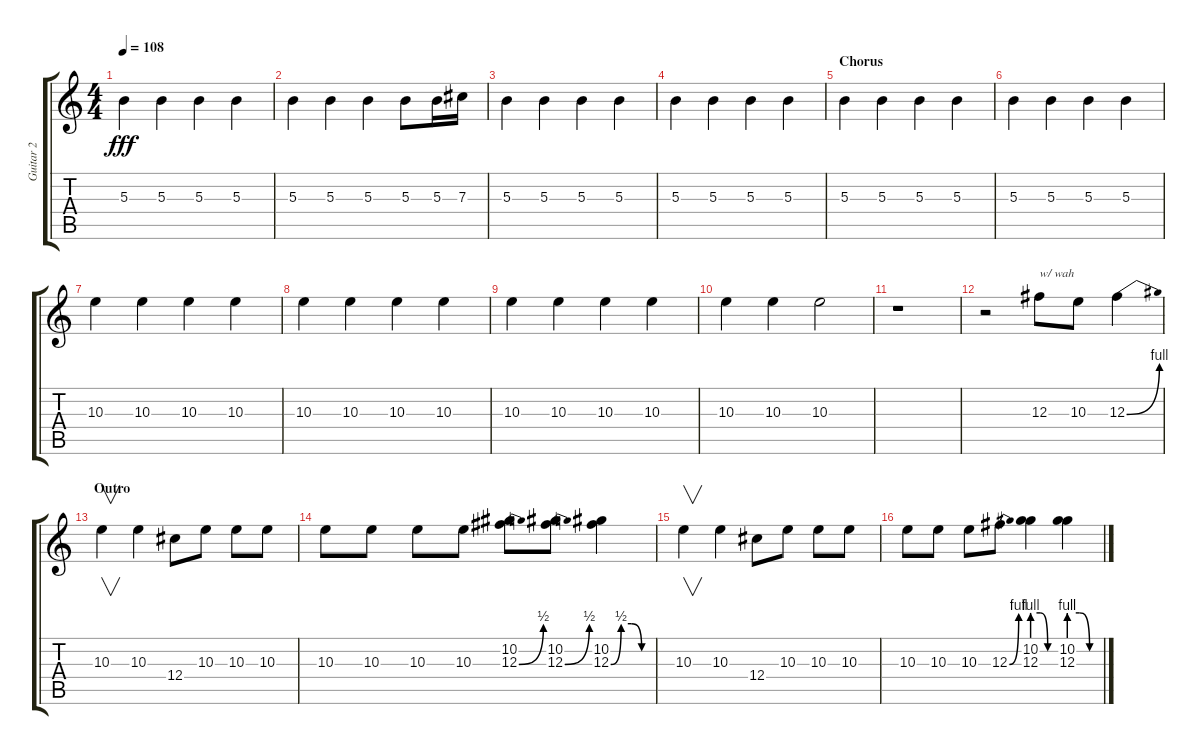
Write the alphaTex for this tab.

\track ("Guitar 2" "Guitar 2") {instrument distortionguitar}
\staff {score tabs}
\tuning (Eb4 Bb3 Gb3 Db3 Ab2 Eb2) {hide}
\ts (4 4)
\tempo 108
\clef g2
\ks c
5.3.4{dy fff} 5.3.4 5.3.4 5.3.4 |
5.3.4 5.3.4 5.3.4 5.3.8 5.3.16 7.3.16 |
5.3.4 5.3.4 5.3.4 5.3.4 |
5.3.4 5.3.4 5.3.4 5.3.4 |
\section ("" "Chorus")
5.3.4 5.3.4 5.3.4 5.3.4 |
5.3.4 5.3.4 5.3.4 5.3.4 |
10.3.4 10.3.4 10.3.4 10.3.4 |
10.3.4 10.3.4 10.3.4 10.3.4 |
10.3.4 10.3.4 10.3.4 10.3.4 |
10.3.4 10.3.4 10.3.2 |
r.1 |
r.2{volume 16} 12.3.8{txt "w/ wah"} 10.3.8 12.3{be (bend 0 0 60 4)}.4 |
\section ("" "Outro")
10.3.4{v} 10.3.4 12.4.8 10.3.8 10.3.8 10.3.8 |
10.3.8 10.3.8 10.3.8 10.3.8 (10.2 12.3{be (bend 0 0 60 2)}).8 (10.2 12.3{be (bend 0 0 60 2)}).8 (10.2 12.3{be (custom 0 0 15 2 30 2 45 0 60 0)}).4 |
10.3.4{v} 10.3.4 12.4.8 10.3.8 10.3.8 10.3.8 |
10.3.8 10.3.8 10.3.8 12.3{be (bend 0 0 60 4)}.8 (10.2 12.3{be (custom 0 4 20 4 40 0 60 0)}).4 (10.2 12.3{be (custom 0 4 20 4 40 0 60 0)}).4
